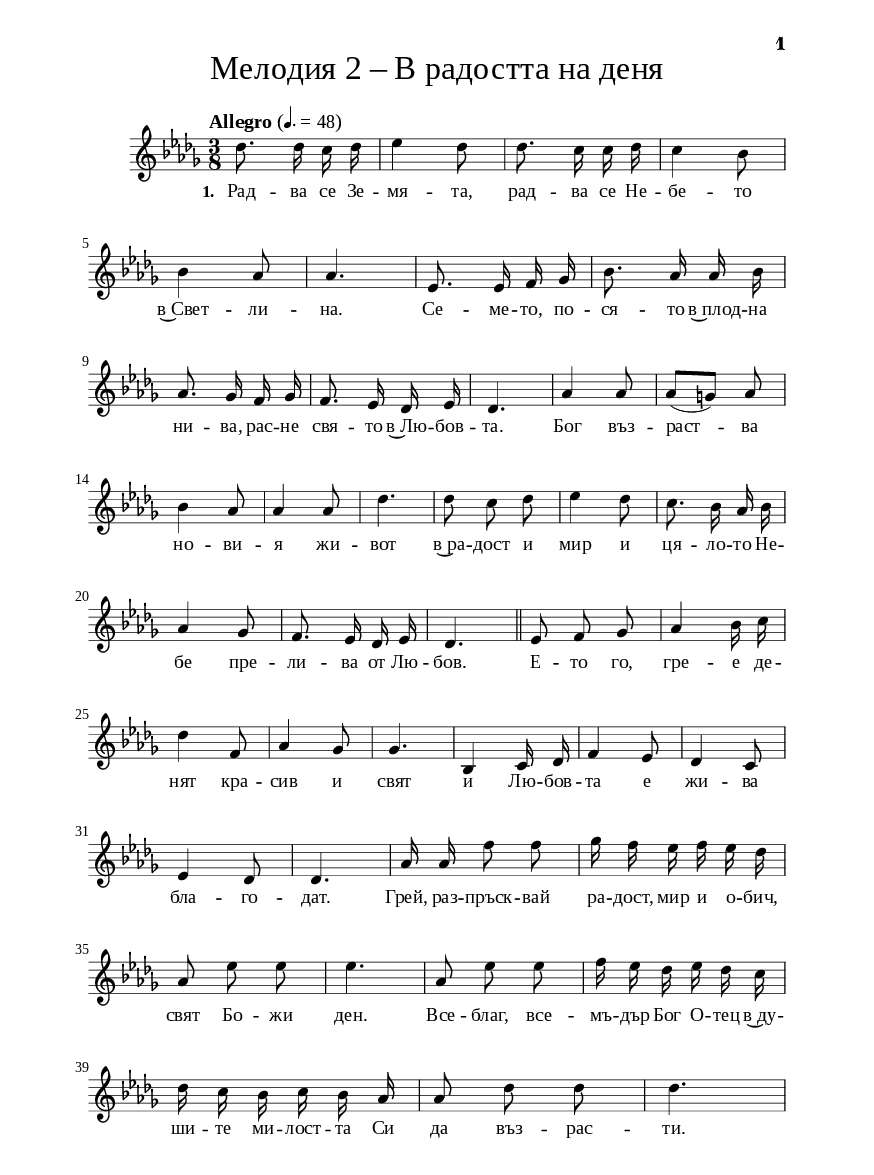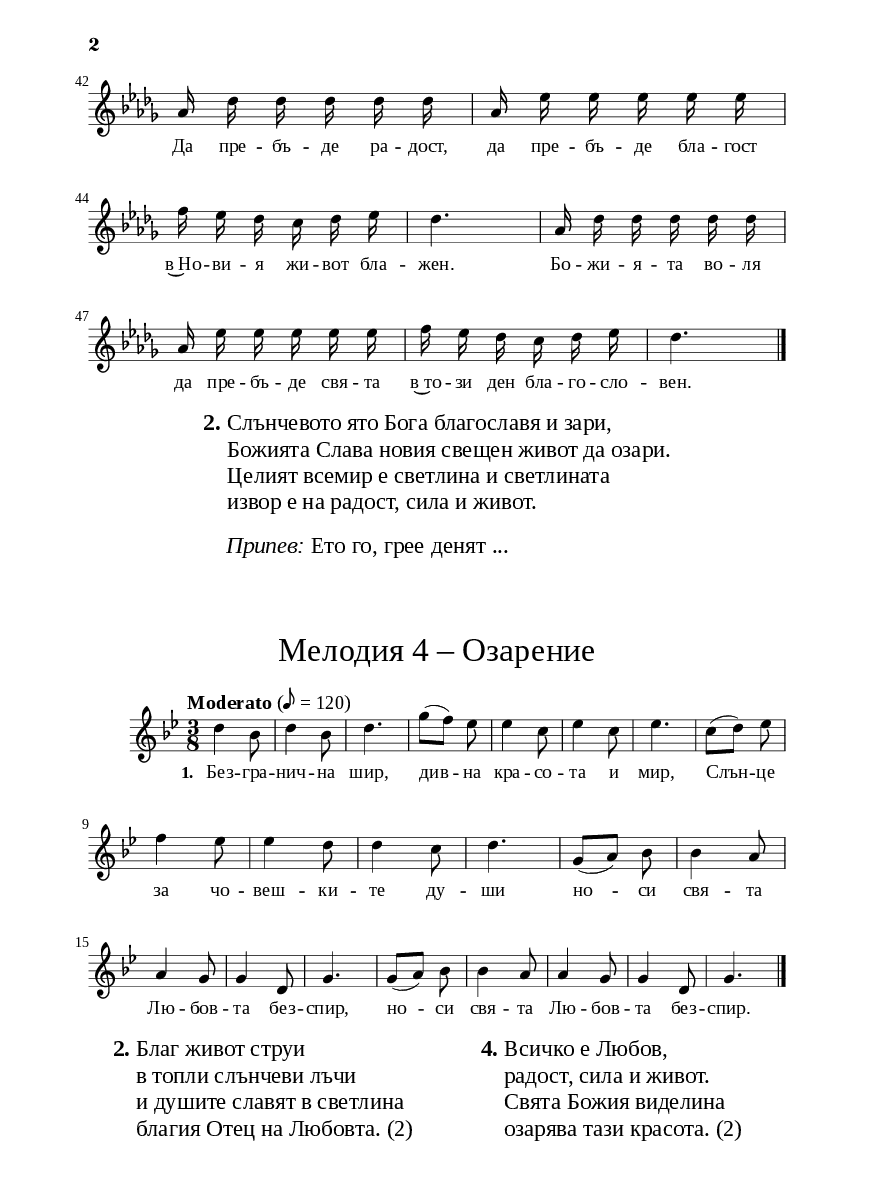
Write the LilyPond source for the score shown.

\version "2.24.4"

% include paper part and global functions
\include "include/globals.ily"

\bookpart {
  \label #'ref251_1
  \tocItem \markup "Мелодия 2 – В радостта на деня"
  \include "include/bookpart-paper.ily"
  \score {
    \include "include/score-layout.ily"

    \new Voice \absolute {
      \clef treble
      \key des \major
      \time 3/8
      \tempoFunc "Allegro" 4. "48"
      \autoBeamOff
      des''8. des''16 c''16 des''16
      | % 2
      es''4 des''8 | % 3
      des''8. c''16 c''16 des''16
      | % 4
      c''4 bes'8 \break | % 5
      bes'4  as'8 | % 6
      as'4. | % 7
      es'8.  es'16  f'16  ges'16  | % 8
      bes'8.  as'16  as'16 bes'16 \break | % 9
      as'8.  ges'16  f'16  ges'16 |
      f'8.  es'16  des'16  es'16 | % 11
      des'4. | % 12
      as'4  as'8   | % 13
      as'8 [(  g'8 )]  as'8 \break| % 14
      bes'4  as'8  | % 15
      as'4  as'8 | % 16
      des''4.  | % 17
      des''8 c''8 des''8 | % 18
      es''4 des''8 | % 19
      c''8. bes'16  as'16 bes'16 \break |

      as'4  ges'8  | % 21
      f'8.  es'16  des'16  es'16 | % 22
      des'4. \bar "||"
      es'8  f'8  ges'8 | % 24
      as'4 bes'16 c''16 \break | % 25
      des''4  f'8 | % 26
      as'4  ges'8 | % 27
      ges'4. | % 28
      bes4  c'16  des'16   | % 29
      f'4  es'8  |
      des'4  c'8  \break | % 31
      es'4  des'8 | % 32
      des'4. | % 33
      as'16  as'16 f''8 f''8 | % 34
      ges''16 f''16 es''16 f''16
      es''16 des''16 \break  | % 35
      as'8 es''8 es''8 | % 36
      es''4.  | % 37
      as'8 es''8 es''8   | % 38
      f''16 es''16 des''16 es''16
      des''16 c''16 \break| % 39
      des''16 c''16 bes'16 c''16
      bes'16  as'16 |
      as'8 des''8 des''8 | % 41
      des''4. \break | % 42
      as'16 des''16 des''16 des''16
      des''16 des''16  | % 43
      as'16 es''16 es''16 es''16
      es''16 es''16 \break | % 44
      f''16 es''16 des''16 c''16
      des''16 es''16 | % 45
      des''4. | % 46
      as'16 des''16 des''16 des''16
      des''16 des''16 \break | % 47
      as'16 es''16 es''16 es''16
      es''16 es''16 | % 48
      f''16 es''16 des''16 c''16
      des''16 es''16 | % 49
      des''4. \bar "|."
    }

    \addlyrics {
      \set stanza = "1. " Рад -- ва се Зе -- мя -- та, рад --
      ва се Не -- бе -- то в~Свет -- ли
      -- на. Се -- ме -- то, по -- ся -- то
      в~плод -- на ни -- ва, рас -- не
      свя -- то в~Лю -- бов -- та. Бог
      въз -- раст -- ва но -- ви -- я
      жи -- вот в~ра -- дост и мир и
      ця -- ло -- то Не -- бе пре -- ли --
      ва от Лю -- бов. Е -- то го, гре --
      е де -- нят кра -- сив и свят и
      Лю -- бов -- та е жи -- ва бла --
      го -- дат. Грей, раз -- пръск -- вай
      ра -- дост, мир и о -- бич, свят
      Бо -- жи ден. Все -- благ, все --
      мъ -- дър Бог О -- тец в~ду -- ши
      -- те ми -- лост -- та Си да въз --
      рас -- ти. Да пре -- бъ -- де ра --
      дост, да пре -- бъ -- де бла --
      гост в~Но -- ви -- я жи -- вот бла
      -- жен. Бо -- жи -- я -- та во -- ля
      да пре -- бъ -- де свя -- та в~то
      -- зи ден бла -- го -- сло -- вен.}

      \header {
        title = \titleFunc #'ref_desc_20 "Мелодия 2 – В радостта на деня" " Melodija 2 – V radostta na denja"
      }

      \midi{}

    } % score


    \markup \abs-fontsize #11  \override #`(baseline-skip . ,bgCoupletBaselineSkip){
      \fill-line {
        \hspace #0.1
        \column {
          \line {
            \bold "2."
            \column {
              "Слънчевото ято Бога благославя и зари,"

              "Божията Слава новия свещен живот да озари."

              "Целият всемир е светлина и светлината"

              "извор е на радост, сила и живот."
            }
          }
          \vspace #1
          \line{ \italic"    Припев:" Ето го, грее денят ...}

        }\hspace #0.1
      }
    }

    \markup \vspace #3

    \label #'ref251_2
    \tocItem \markup "Мелодия 4 – Озарение"
    \score {
      \include "include/score-layout.ily"

      \new Voice \absolute {
        \clef treble
        \key g \minor
        \time 3/8
        \tempoFunc "Moderato" 8 "120"
        \autoBeamOff
        d''4 bes'8 | % 2
        d''4 bes'8 | % 3
        d''4. | % 4
        g''8 ( [ f''8 ) ] es''8 | % 5
        es''4 c''8 | % 6
        es''4 c''8 | % 7
        es''4. | % 8
        c''8 ( [ d''8 ) ] es''8 \break | % 9
        f''4 es''8 |
        es''4 d''8 | % 11
        d''4 c''8 | % 12
        d''4. | % 13
        g'8 ( [  a'8 ) ] bes'8 | % 14
        bes'4  a'8 \break | % 15
        a'4  g'8 | % 16
        g'4  d'8 | % 17
        g'4. | % 18
        g'8 ( [  a'8 ) ] bes'8 | % 19
        bes'4  a'8 |
        a'4  g'8 | % 21
        g'4  d'8 | % 22
        g'4. \bar "|."
      }

      \addlyrics {
        \set stanza = "1. " Без -- гра -- нич -- на шир, див
        -- на кра -- со -- та и мир,
        Слън -- це за чо -- веш -- ки --
        те ду -- ши но -- си свя -- та
        Лю -- бов -- та без -- спир, но --
        си свя -- та Лю -- бов -- та без --
        спир.}

        \header {
          title = \titleFunc #'ref_desc_20 "Мелодия 4 – Озарение" "Melodija – Ozarenie"
        }

        \midi{}

      } % score


      \markup \abs-fontsize #11 \override #`(baseline-skip . ,bgCoupletBaselineSkip) {
        \fill-line {
          \hspace #0.1
          \column {
            \line {
              \bold "2."
              \column {
                "Благ живот струи "
                "в топли слънчеви лъчи "
                "и душите славят в светлина "
                "благия Отец на Любовта. (2)"
              }
            }
          }
          \hspace #0.1
          % adds horizontal spacing between columns
          \column {
            \line {
              \bold "4."
              \column {
                "Всичко е Любов,"
                "радост, сила и живот."
                "Свята Божия виделина "
                "озарява тази красота. (2)"
  }
          }
        }\hspace #0.1
      }
    }
  } % bookpart